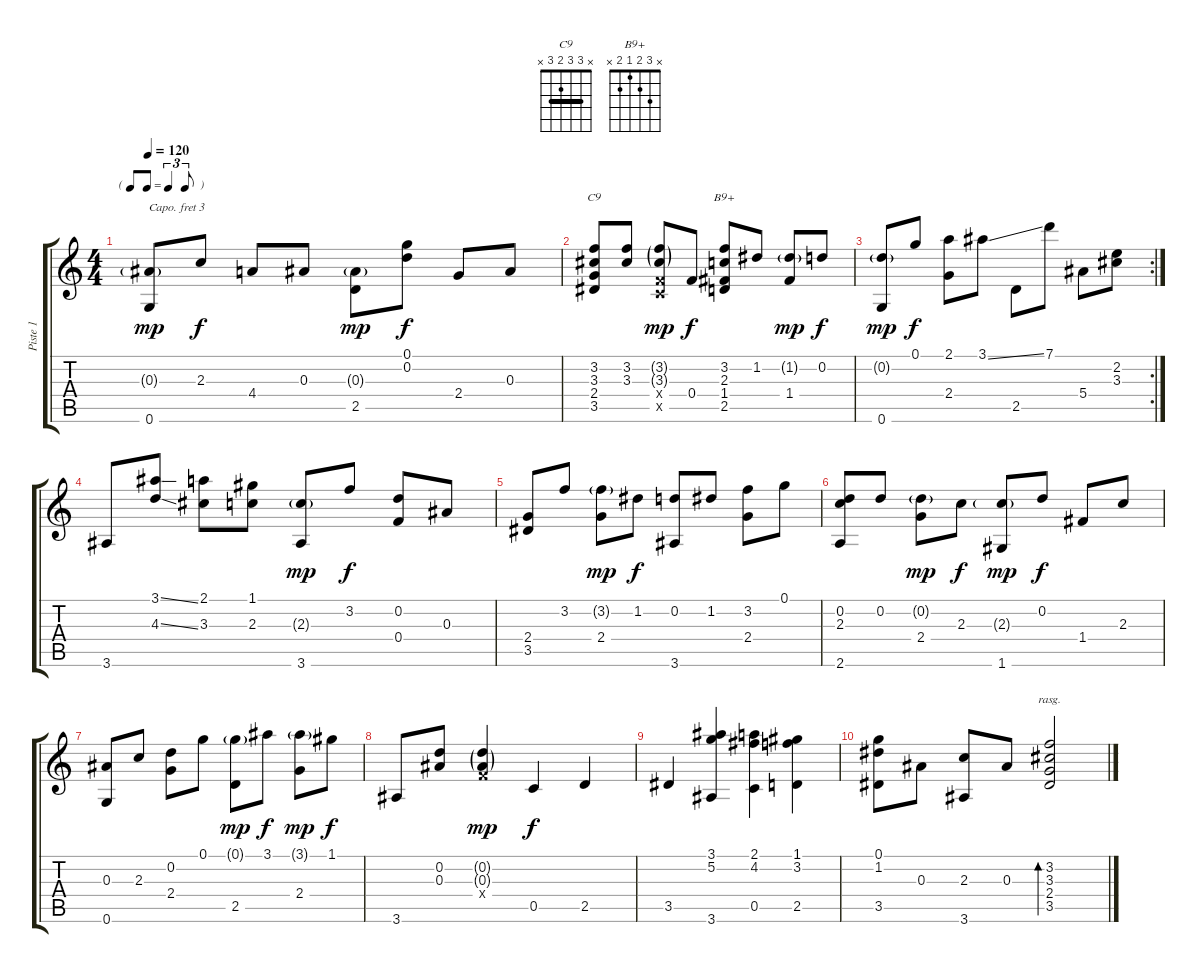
\track ("Piste 1" "Piste 1") {instrument acousticguitarnylon}
\staff {score tabs}
\capo 3
\tuning (E4 B3 G3 D3 A2 E2) {hide}
\chord ("C9" x 3 3 2 3 x) {barre 3}
\chord ("B9+" x 3 2 1 2 x)
\ts (4 4)
\tf triplet8th
\tempo 120
\clef g2
\ks c
(0.3{g} 0.6).8{dy mp} 2.3.8{dy f} 4.4.8 0.3.8 (0.3{g} 2.5).8{dy mp} (0.1 0.2).8{dy f} 2.4.8 0.3.8 |
(3.2 3.3 2.4 3.5).8{ch "C9"} (3.2 3.3).8 (3.2{g} 3.3{g} 0.4{x} 0.5{x}).8{dy mp} 0.4.8{dy f} (3.2 2.3 1.4 2.5).8{ch "B9+"} 1.2.8 (1.2{g} 1.4).8{dy mp} 0.2.8{dy f} |
\rc 2
(0.2{g} 0.6).8{dy mp} 0.1.8{dy f} (2.1 2.4).8 3.1{ss}.8 2.5.8 7.1.8 5.4.8 (2.2 3.3).8 |
3.6.8 (3.1{ss} 4.3{ss}).8 (2.1 3.3).8 (1.1 2.3).8 (2.3{g} 3.6).8{dy mp} 3.2.8{dy f} (0.2 0.4).8 0.3.8 |
(2.4 3.5).8 3.2.8 (3.2{g} 2.4).8{dy mp} 1.2.8{dy f} (0.2 3.6).8 1.2.8 (3.2 2.4).8 0.1.8 |
(0.2 2.3 2.6).8 0.2.8 (0.2{g} 2.4).8{dy mp} 2.3.8{dy f} (2.3{g} 1.6).8{dy mp} 0.2.8{dy f} 1.4.8 2.3.8 |
(0.3 0.6).8 2.3.8 (0.2 2.4).8 0.1.8 (0.1{g} 2.5).8{dy mp} 3.1.8{dy f} (3.1{g} 2.4).8{dy mp} 1.1.8{dy f} |
3.6.8 (0.2 0.3).8 (0.2{g} 0.3{g} 0.4{x}).4{dy mp} 0.5.4{dy f} 2.5.4 |
3.5.4 (3.1 5.2 3.6).4 (2.1 4.2 0.5).4 (1.1 3.2 2.5).4 |
(0.1 1.2 3.5).8 0.3.8 (2.3 3.6).8 0.3.8 (3.2 3.3 2.4 3.5).2{bd 480 rasg ii}
